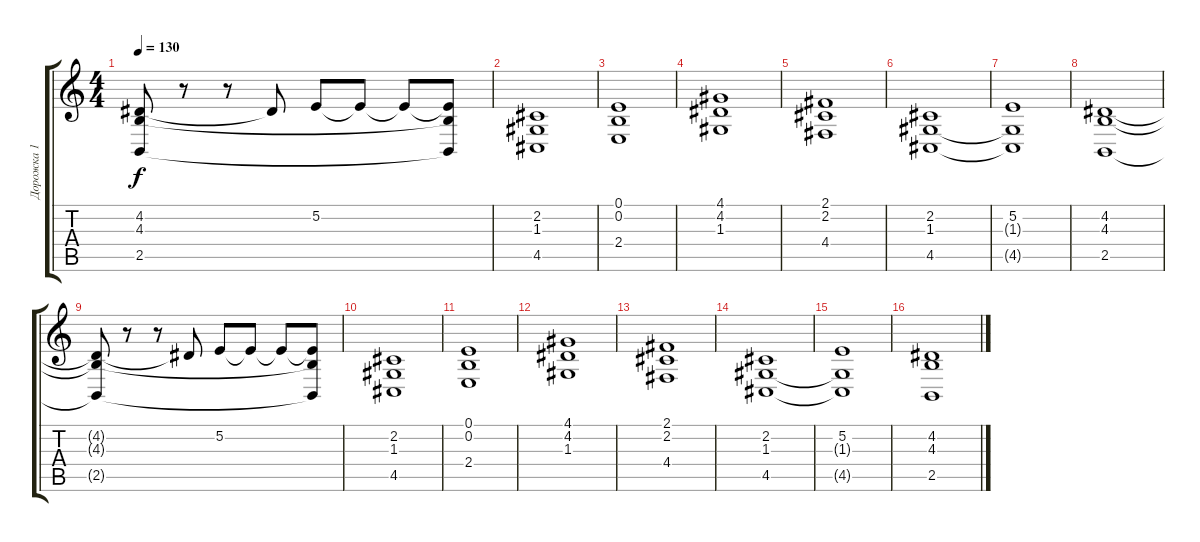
\track ("Дорожка 1" "Дорожка 1") {instrument stringensemble2}
\staff {score tabs}
\tuning (E4 B3 G3 D3 A2 E2) {hide}
\ts (4 4)
\tempo 130
\clef g2
\ks c
(4.2{t} 4.3{t} 2.5{t}).8{dy f} r.8 r.8 4.2{t}.8 5.2.8 5.2{t}.8 5.2{t}.8 (5.2{t} 4.3{t} 2.5{t}).8 |
(2.2 1.3 4.5).1 |
(0.1 0.2 2.4).1 |
(4.1 4.2 1.3).1 |
(2.1 2.2 4.4).1 |
(2.2 1.3 4.5).1 |
(5.2 1.3{t} 4.5{t}).1 |
(4.2 4.3 2.5).1 |
(4.2{t} 4.3{t} 2.5{t}).8 r.8 r.8 4.2{t}.8 5.2.8 5.2{t}.8 5.2{t}.8 (5.2{t} 4.3{t} 2.5{t}).8 |
(2.2 1.3 4.5).1 |
(0.1 0.2 2.4).1 |
(4.1 4.2 1.3).1 |
(2.1 2.2 4.4).1 |
(2.2 1.3 4.5).1 |
(5.2 1.3{t} 4.5{t}).1 |
(4.2 4.3 2.5).1
